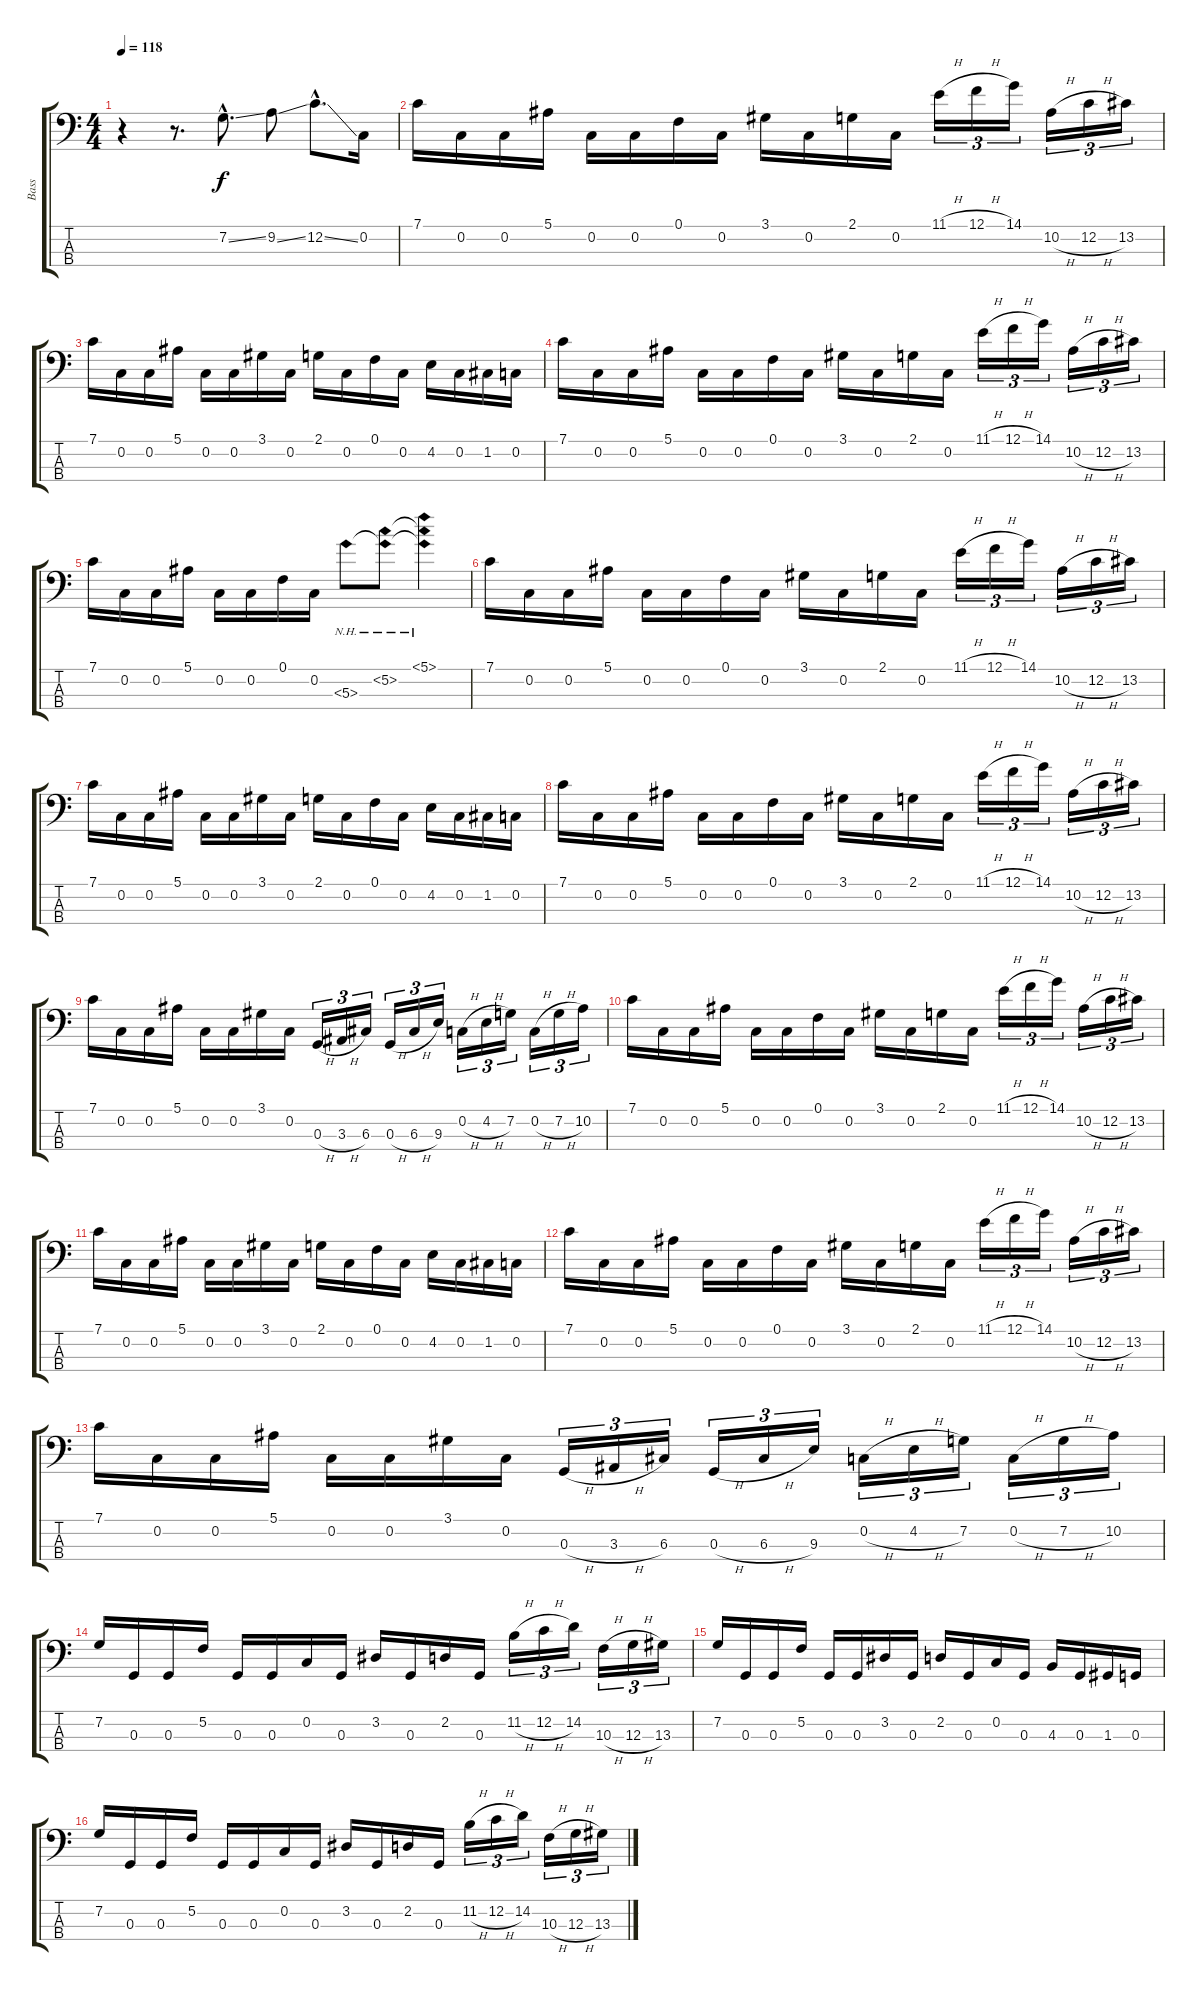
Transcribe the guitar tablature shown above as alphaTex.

\track ("Bass" "Bass") {instrument electricbassfinger}
\staff {score tabs}
\tuning (F2 C2 G1 D1) {hide}
\ts (4 4)
\tempo 118
\clef f4
\ks c
r.4{dy f instrument electricbassfinger} r.8{d} 7.2{ss hac}.8{d instrument guitarfretnoise} 9.2{ss}.8 12.2{ss hac}.8{d instrument electricbassfinger} 0.2.16 |
7.1.16 0.2.16 0.2.16 5.1.16 0.2.16 0.2.16 0.1.16 0.2.16 3.1.16 0.2.16 2.1.16 0.2.16 11.1{h}.16{tu (3 2)} 12.1{h}.16{tu (3 2)} 14.1.16{tu (3 2)} 10.2{h}.16{tu (3 2)} 12.2{h}.16{tu (3 2)} 13.2.16{tu (3 2)} |
7.1.16 0.2.16 0.2.16 5.1.16 0.2.16 0.2.16 3.1.16 0.2.16 2.1.16 0.2.16 0.1.16 0.2.16 4.2.16 0.2.16 1.2.16 0.2.16 |
7.1.16 0.2.16 0.2.16 5.1.16 0.2.16 0.2.16 0.1.16 0.2.16 3.1.16 0.2.16 2.1.16 0.2.16 11.1{h}.16{tu (3 2)} 12.1{h}.16{tu (3 2)} 14.1.16{tu (3 2)} 10.2{h}.16{tu (3 2)} 12.2{h}.16{tu (3 2)} 13.2.16{tu (3 2)} |
7.1.16 0.2.16 0.2.16 5.1.16 0.2.16 0.2.16 0.1.16 0.2.16 5.3{nh}.8 (5.2{nh} 5.3{nh t}).8 (5.1{nh} 5.2{nh t} 5.3{nh t}).4 |
7.1.16{volume 14 balance 4} 0.2.16 0.2.16 5.1.16 0.2.16 0.2.16 0.1.16 0.2.16 3.1.16 0.2.16 2.1.16 0.2.16 11.1{h}.16{tu (3 2)} 12.1{h}.16{tu (3 2)} 14.1.16{tu (3 2)} 10.2{h}.16{tu (3 2)} 12.2{h}.16{tu (3 2)} 13.2.16{tu (3 2)} |
7.1.16 0.2.16 0.2.16 5.1.16 0.2.16 0.2.16 3.1.16 0.2.16 2.1.16 0.2.16 0.1.16 0.2.16 4.2.16 0.2.16 1.2.16 0.2.16 |
7.1.16 0.2.16 0.2.16 5.1.16 0.2.16 0.2.16 0.1.16 0.2.16 3.1.16 0.2.16 2.1.16 0.2.16 11.1{h}.16{tu (3 2)} 12.1{h}.16{tu (3 2)} 14.1.16{tu (3 2)} 10.2{h}.16{tu (3 2)} 12.2{h}.16{tu (3 2)} 13.2.16{tu (3 2)} |
7.1.16 0.2.16 0.2.16 5.1.16 0.2.16 0.2.16 3.1.16 0.2.16 0.3{h}.16{tu (3 2)} 3.3{h}.16{tu (3 2)} 6.3.16{tu (3 2)} 0.3{h}.16{tu (3 2)} 6.3{h}.16{tu (3 2)} 9.3.16{tu (3 2)} 0.2{h}.16{tu (3 2)} 4.2{h}.16{tu (3 2)} 7.2.16{tu (3 2)} 0.2{h}.16{tu (3 2)} 7.2{h}.16{tu (3 2)} 10.2.16{tu (3 2)} |
7.1.16 0.2.16 0.2.16 5.1.16 0.2.16 0.2.16 0.1.16 0.2.16 3.1.16 0.2.16 2.1.16 0.2.16 11.1{h}.16{tu (3 2)} 12.1{h}.16{tu (3 2)} 14.1.16{tu (3 2)} 10.2{h}.16{tu (3 2)} 12.2{h}.16{tu (3 2)} 13.2.16{tu (3 2)} |
7.1.16 0.2.16 0.2.16 5.1.16 0.2.16 0.2.16 3.1.16 0.2.16 2.1.16 0.2.16 0.1.16 0.2.16 4.2.16 0.2.16 1.2.16 0.2.16 |
7.1.16 0.2.16 0.2.16 5.1.16 0.2.16 0.2.16 0.1.16 0.2.16 3.1.16 0.2.16 2.1.16 0.2.16 11.1{h}.16{tu (3 2)} 12.1{h}.16{tu (3 2)} 14.1.16{tu (3 2)} 10.2{h}.16{tu (3 2)} 12.2{h}.16{tu (3 2)} 13.2.16{tu (3 2)} |
7.1.16 0.2.16 0.2.16 5.1.16 0.2.16 0.2.16 3.1.16 0.2.16 0.3{h}.16{tu (3 2)} 3.3{h}.16{tu (3 2)} 6.3.16{tu (3 2)} 0.3{h}.16{tu (3 2)} 6.3{h}.16{tu (3 2)} 9.3.16{tu (3 2)} 0.2{h}.16{tu (3 2)} 4.2{h}.16{tu (3 2)} 7.2.16{tu (3 2)} 0.2{h}.16{tu (3 2)} 7.2{h}.16{tu (3 2)} 10.2.16{tu (3 2)} |
7.2.16 0.3.16 0.3.16 5.2.16 0.3.16 0.3.16 0.2.16 0.3.16 3.2.16 0.3.16 2.2.16 0.3.16 11.2{h}.16{tu (3 2)} 12.2{h}.16{tu (3 2)} 14.2.16{tu (3 2)} 10.3{h}.16{tu (3 2)} 12.3{h}.16{tu (3 2)} 13.3.16{tu (3 2)} |
7.2.16 0.3.16 0.3.16 5.2.16 0.3.16 0.3.16 3.2.16 0.3.16 2.2.16 0.3.16 0.2.16 0.3.16 4.3.16 0.3.16 1.3.16 0.3.16 |
7.2.16 0.3.16 0.3.16 5.2.16 0.3.16 0.3.16 0.2.16 0.3.16 3.2.16 0.3.16 2.2.16 0.3.16 11.2{h}.16{tu (3 2)} 12.2{h}.16{tu (3 2)} 14.2.16{tu (3 2)} 10.3{h}.16{tu (3 2)} 12.3{h}.16{tu (3 2)} 13.3.16{tu (3 2)}
